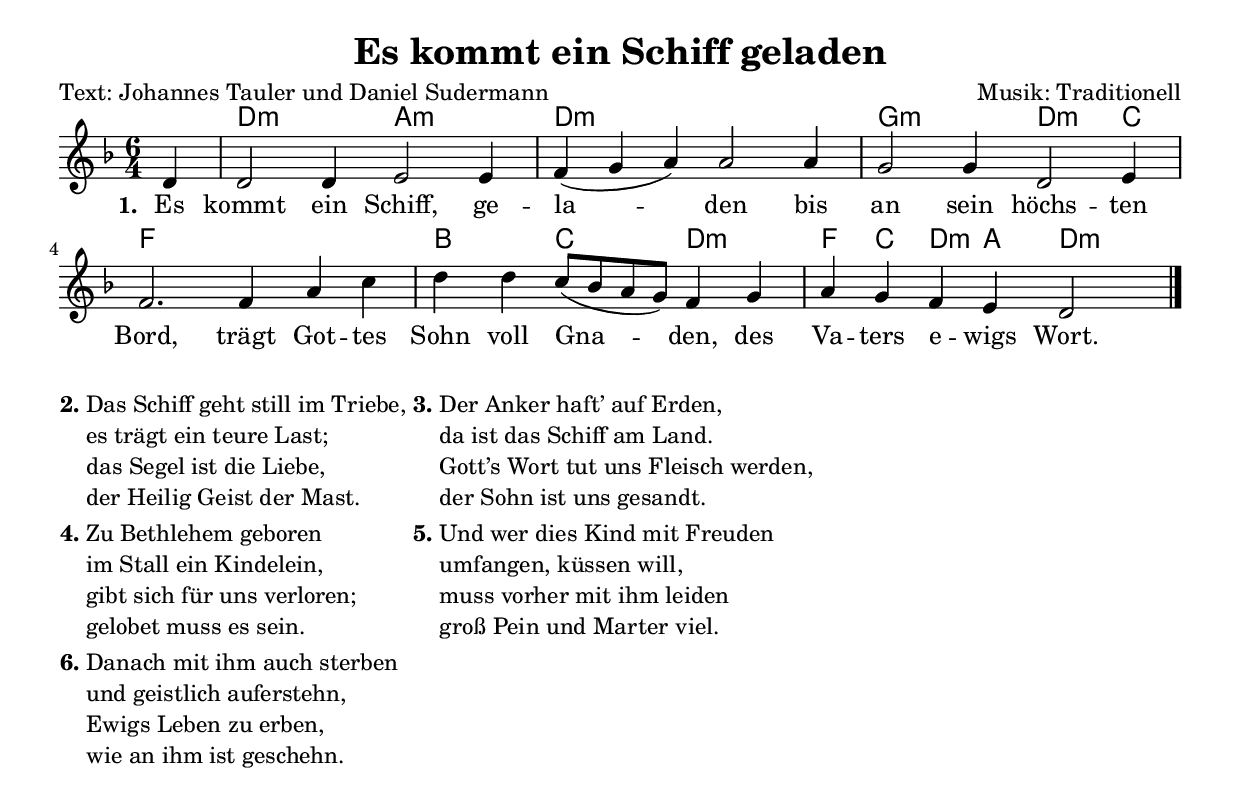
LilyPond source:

\version "2.12.3"


\include "default.ly"

\header {
  title = "Es kommt ein Schiff geladen"
  composer = "Musik: Traditionell"
  poet = "Text: Johannes Tauler und Daniel Sudermann"
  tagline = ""
  id = "2e62867f9812ecc163920eb9d13411660a67f42a"
}

Melodie = \relative c'{
  \clef violin
  %staffkeysig
  \key f \major 
  %barkeysig: 
  \key f \major 
  %bartimesig: 
  \time 6/4 
  \partial 4
  
  d4     d2 d4 e2 e4      | % 1
  f( g a) a2 a4      | % 2
  g2 g4 d2 e4      | % 3
  f2. ^\markup{\musicglyph #"four four meter"} f4 
    a4 c d d 
    c8[( bes a g]) f4 g ^\markup {\upright  ""} 
    a4 g f e 
    d2 \bar"|."
  } % end of last bar in partorvoice
  
Text = \lyricmode {
    \set stanza = " 1. "
    Es kommt ein Schiff, ge -- la -- den bis an sein höchs -- ten  Bord,
    trägt Got -- tes  Sohn voll Gna --  den, des Va -- ters  e -- wigs  Wort.
  }
  
  
Akkorde = \chordmode { 
    s4
    d2.:m a2.:m d1.:m g2.:m d2:m c4 f1. b2 c2 d2:m f4 c4 d4:m a4 d4:m
  } %%end of chordlist 
  
  
  
  
  \score { 
    << 
      \new ChordNames { \Akkorde } 
      
      \new Voice = "Melodie" {
        \Melodie 
      }
      
      \new Lyrics = Strophe\lyricsto Melodie  \Text
      
    >>
    %\midi{}
  }%% end of score-block 
  
  
  
  
  \markup {
    \hspace #0.1
    \column {
      \line {
        \bold "2."
        \column {
          "Das Schiff geht still im Triebe,"
          "es trägt ein teure Last;"
          "das Segel ist die Liebe,"
          "der Heilig Geist der Mast."         
        }
      }
      \hspace #0.1
      \line {
        \bold "4."
        \column {
          "Zu Bethlehem geboren"
          "im Stall ein Kindelein,"
          "gibt sich für uns verloren;"
          "gelobet muss es sein."
        }
      }
      \hspace #0.1
      \line {
        \bold "6."
        \column {
          "Danach mit ihm auch sterben"
          "und geistlich auferstehn,"
          "Ewigs Leben zu erben,"
          "wie an ihm ist geschehn. "
        }
      }
    }
    \hspace #0.1
    \column {
      \line {
        \bold "3."
        \column {
          "Der Anker haft’ auf Erden,"
          "da ist das Schiff am Land."
          "Gott’s Wort tut uns Fleisch werden,"
          "der Sohn ist uns gesandt."
        }
      }
      \hspace #0.1
      \line {
        \bold "5."
        \column {
          "Und wer dies Kind mit Freuden"
          "umfangen, küssen will,"
          "muss vorher mit ihm leiden"
          "groß Pein und Marter viel."
        }
      }
    }
    \hspace #0.1
  }
  
  